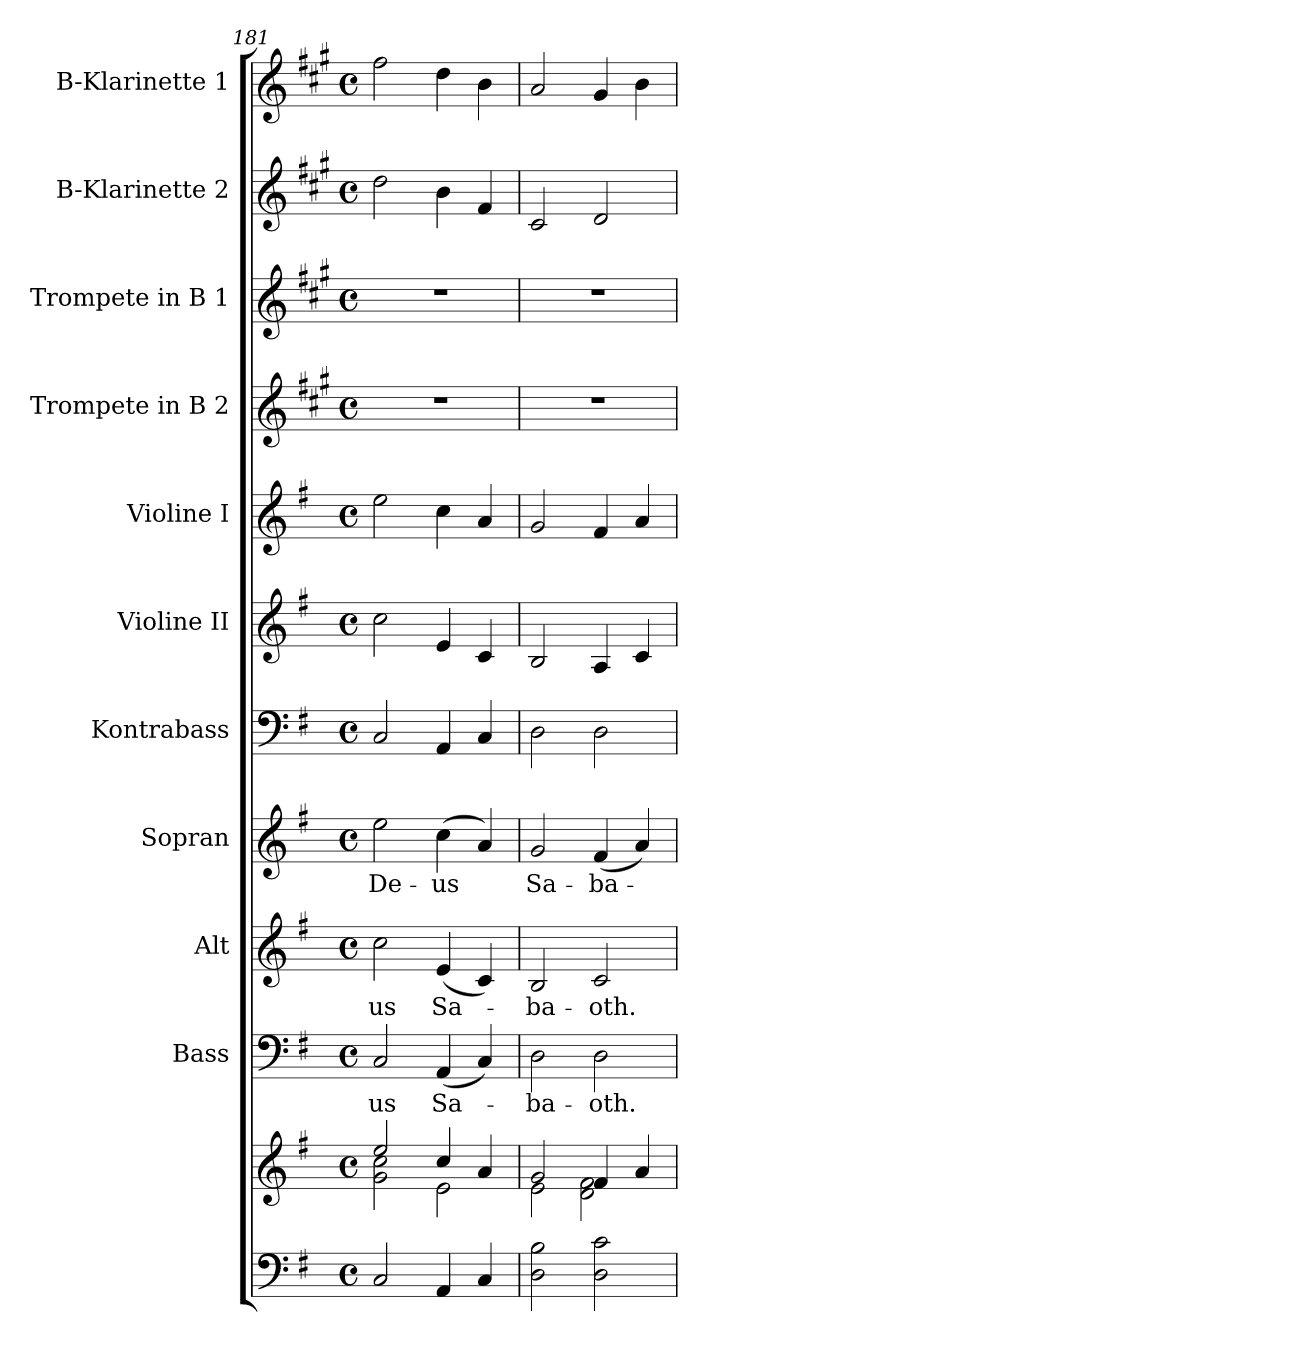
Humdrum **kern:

**kern	**kern	**kern	**text	**kern	**text	**kern	**text	**kern	**kern	**kern	**kern	**kern	**kern	**kern
*part11	*part11	*part10	*part10	*part9	*part9	*part8	*part8	*part7	*part6	*part5	*part4	*part3	*part2	*part1
*staff12	*staff11	*staff10	*staff10	*staff9	*staff9	*staff8	*staff8	*staff7	*staff6	*staff5	*staff4	*staff3	*staff2	*staff1
*	*	*I"Bass	*	*I"Alt	*	*I"Sopran	*	*I"Kontrabass	*I"Violine II	*I"Violine I	*I"Trompete in B 2	*I"Trompete in B 1	*I"B-Klarinette 2	*I"B-Klarinette 1
*	*	*I'B.	*	*I'A.	*	*I'S.	*	*I'Kb.	*I'Vl. II	*I'Vl. I	*I'Tr. 2	*I'Tr. 1	*I'B Kl. 2	*I'B Kl. 1
*clefF4	*clefG2	*clefF4	*	*clefG2	*	*clefG2	*	*clefF4	*clefG2	*clefG2	*clefG2	*clefG2	*clefG2	*clefG2
*	*	*	*	*	*	*	*	*ITrd7c12	*	*	*ITrd1c2	*ITrd1c2	*ITrd1c2	*ITrd1c2
*k[f#]	*k[f#]	*k[f#]	*	*k[f#]	*	*k[f#]	*	*k[f#]	*k[f#]	*k[f#]	*k[f#]	*k[f#]	*k[f#]	*k[f#]
*G:	*G:	*G:	*	*G:	*	*G:	*	*G:	*G:	*G:	*G:	*G:	*G:	*G:
*M4/4	*M4/4	*M4/4	*	*M4/4	*	*M4/4	*	*M4/4	*M4/4	*M4/4	*M4/4	*M4/4	*M4/4	*M4/4
*met(c)	*met(c)	*met(c)	*	*met(c)	*	*met(c)	*	*met(c)	*met(c)	*met(c)	*met(c)	*met(c)	*met(c)	*met(c)
=181	=181	=181	=181	=181	=181	=181	=181	=181	=181	=181	=181	=181	=181	=181
*	*^	*	*	*	*	*	*	*	*	*	*	*	*	*
!	!	!	!	!LO:LY:b	!	!LO:LY:b	!	!LO:LY:b	!	!	!	!	!	!	!
2C/	2ee/	2g\ 2cc\	2C/	-us	2cc\	-us	2ee\	De-	2CC/	2cc\	2ee\	1r	1r	2cc\	2ee\
!	!	!	!	!LO:LY:b	!	!LO:LY:b	!	!LO:LY:b	!	!	!	!	!	!	!
4AA/	4cc/	2e\	(<4AA/	Sa-	(<4e/	Sa-	(>4cc\	-us	4AAA/	4e/	4cc\	.	.	4a\	4cc\
4C/	4a/	.	4C/)	.	4c/)	.	4a/)	.	4CC/	4c/	4a/	.	.	4e/	4a\
=182	=182	=182	=182	=182	=182	=182	=182	=182	=182	=182	=182	=182	=182	=182	=182
!	!	!	!	!LO:LY:b	!	!LO:LY:b	!	!LO:LY:b	!	!	!	!	!	!	!
2D\ 2B\	2g/	2e\	2D\	-ba-	2B/	-ba-	2g/	Sa-	2DD\	2B/	2g/	1r	1r	2B/	2g/
!	!	!	!	!LO:LY:b	!	!LO:LY:b	!	!LO:LY:b	!	!	!	!	!	!	!
2D\ 2c\	4f#/	2d\ 2f#\	2D\	-oth.	2c/	-oth.	(<4f#/	-ba-	2DD\	4A/	4f#/	.	.	2c/	4f#/
.	4a/	.	.	.	.	.	4a/)	.	.	4c/	4a/	.	.	.	4a\
*	*v	*v	*	*	*	*	*	*	*	*	*	*	*	*	*
=	=	=	=	=	=	=	=	=	=	=	=	=	=	=
*-	*-	*-	*-	*-	*-	*-	*-	*-	*-	*-	*-	*-	*-	*-
